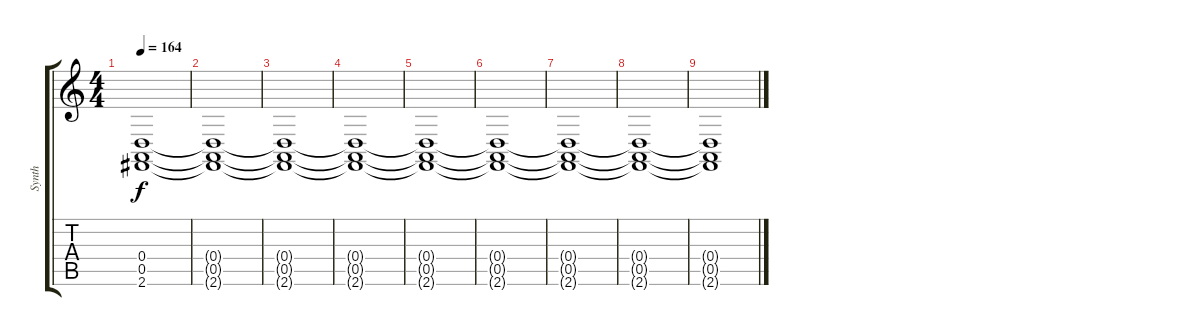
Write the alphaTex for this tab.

\track ("Synth" "Synth") {instrument synthstrings1}
\staff {score tabs}
\tuning (E4 B3 G3 D3 A2 E2) {hide}
\ts (4 4)
\tempo 164
\clef g2
\ks c
(0.4{t} 0.5{t} 2.6{t}).1{dy f} |
(0.4{t} 0.5{t} 2.6{t}).1 |
(0.4{t} 0.5{t} 2.6{t}).1 |
(0.4{t} 0.5{t} 2.6{t}).1 |
(0.4{t} 0.5{t} 2.6{t}).1 |
(0.4{t} 0.5{t} 2.6{t}).1 |
(0.4{t} 0.5{t} 2.6{t}).1 |
(0.4{t} 0.5{t} 2.6{t}).1 |
(0.4{t} 0.5{t} 2.6{t}).1
